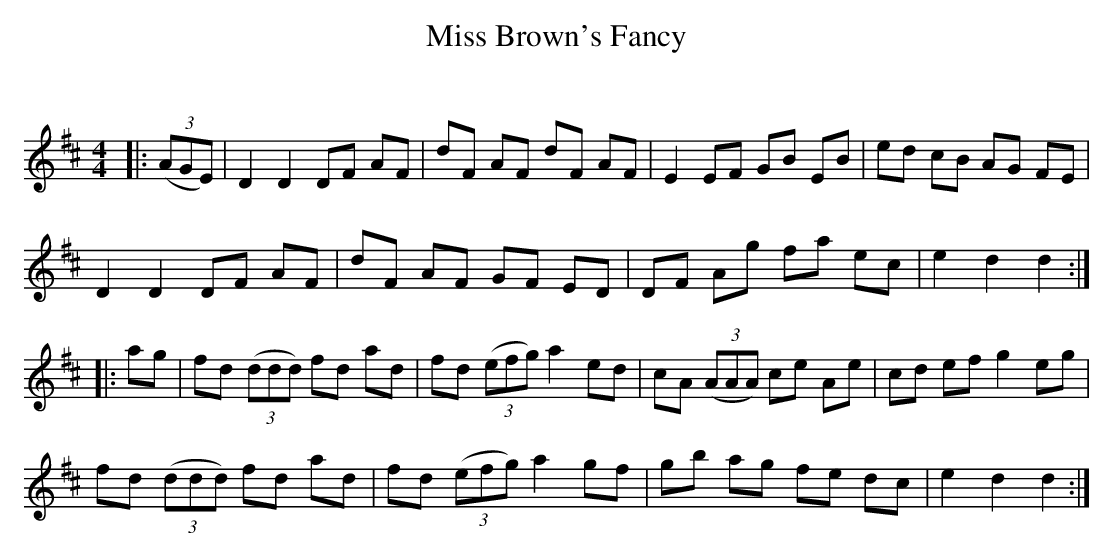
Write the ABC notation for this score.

X:1
T: Miss Brown's Fancy
C:
Q: 232
K:D
M:4/4
L:1/8
|:((3AGE) |D2 D2 DF AF|dF AF dF AF|E2 EF GB EB|ed cB AG FE|
D2 D2 DF AF|dF AF GF ED|DF Ag fa ec|e2 d2 d2:|
|:ag|fd ((3ddd) fd ad|fd ((3efg) a2 ed|cA ((3AAA) ce Ae|cd ef g2 eg|
fd ((3ddd) fd ad|fd ((3efg) a2 gf|gb ag fe dc|e2 d2 d2:|
